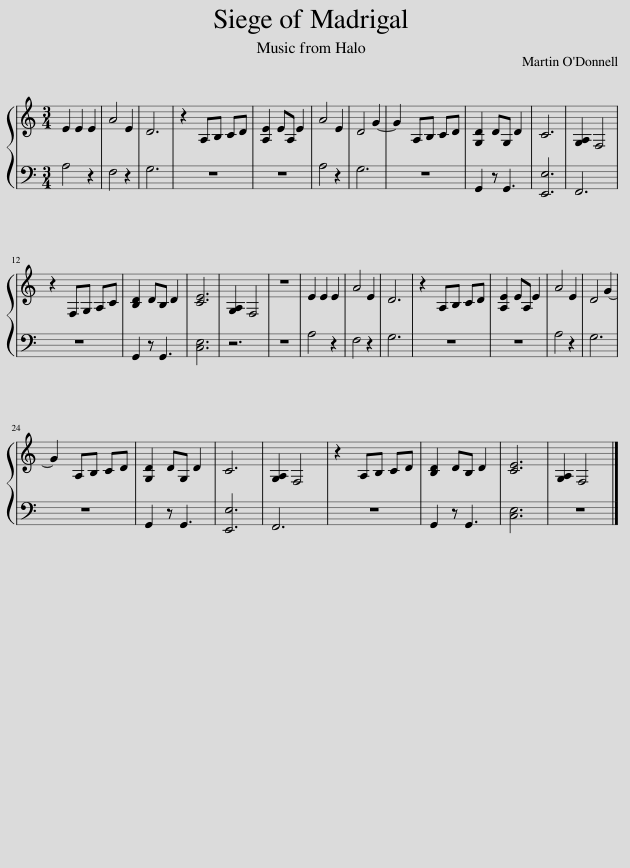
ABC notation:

X:1
%%score { 1 | 2 }
L:1/8
M:3/4
I:linebreak $
K:C
V:1 treble
V:2 bass
V:1
 E2 E2 E2 | A4 E2 | D6 | z2 A,B, CD | [A,E]2 EA, E2 | %5
 A4 E2 | D4 G2- | G2 A,B, CD | [G,D]2 DG, D2 | C6 | %10
 [G,A,]2 F,4 |$ z2 F,G, A,C | [B,D]2 DB, D2 | [CE]6 | [G,A,]2 F,4 | %15
 z6 | E2 E2 E2 | A4 E2 | D6 | z2 A,B, CD | %20
 [A,E]2 EA, E2 | A4 E2 | D4 G2- |$ G2 A,B, CD | [G,D]2 DG, D2 | %25
 C6 | [G,A,]2 F,4 | z2 A,B, CD | [B,D]2 DB, D2 | [CE]6 | %30
 [G,A,]2 F,4 |] %31
V:2
 A,4 z2 | F,4 z2 | G,6 | z6 | z6 | %5
 A,4 z2 | G,6 | z6 | G,,2 z G,,3 | [E,,E,]6 | %10
 F,,6 |$ z6 | G,,2 z G,,3 | [C,E,]6 | z6 | %15
 z6 | A,4 z2 | F,4 z2 | G,6 | z6 | %20
 z6 | A,4 z2 | G,6 |$ z6 | G,,2 z G,,3 | %25
 [E,,E,]6 | F,,6 | z6 | G,,2 z G,,3 | [C,E,]6 | %30
 z6 |] %31
